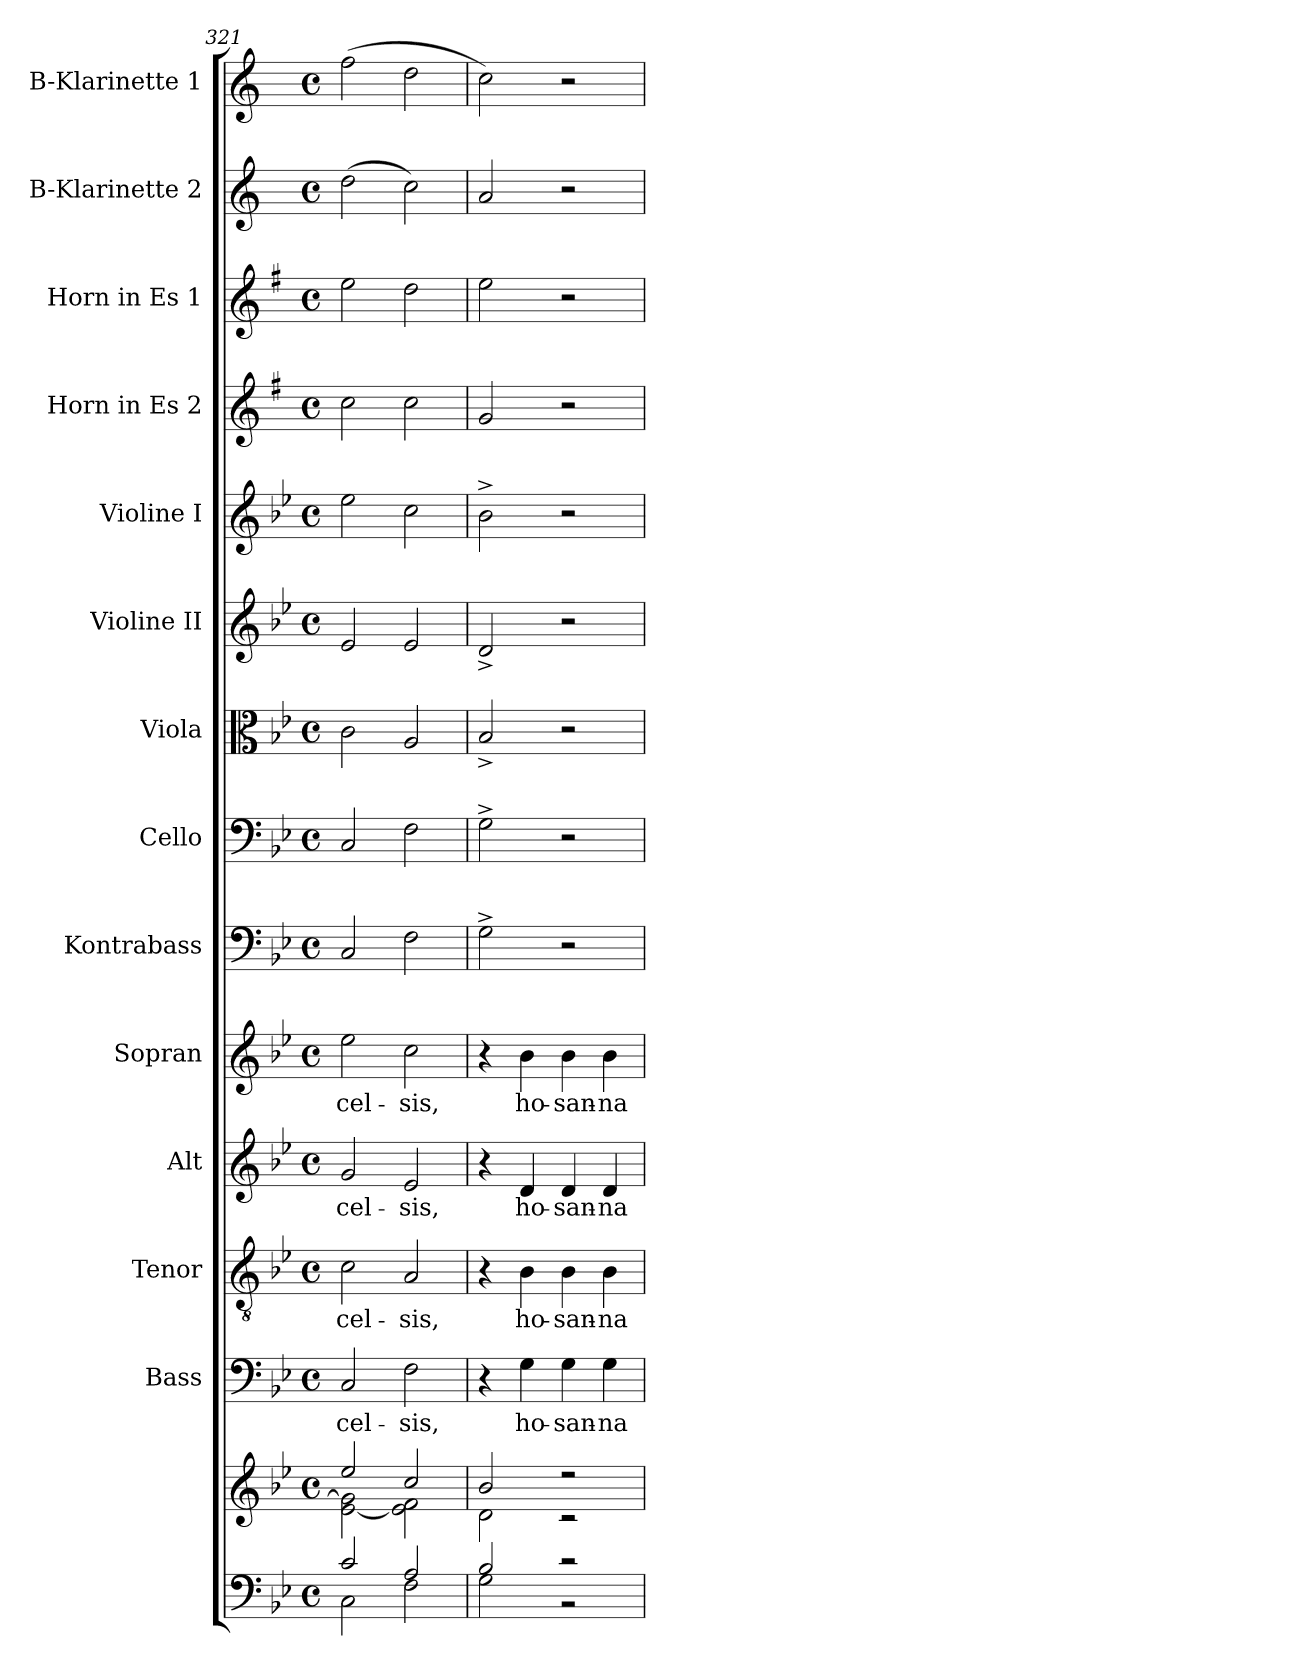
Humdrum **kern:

**kern	**kern	**kern	**text	**kern	**text	**kern	**text	**kern	**text	**kern	**kern	**kern	**kern	**kern	**kern	**kern	**kern	**kern
*part14	*part14	*part13	*part13	*part12	*part12	*part11	*part11	*part10	*part10	*part9	*part8	*part7	*part6	*part5	*part4	*part3	*part2	*part1
*staff15	*staff14	*staff13	*staff13	*staff12	*staff12	*staff11	*staff11	*staff10	*staff10	*staff9	*staff8	*staff7	*staff6	*staff5	*staff4	*staff3	*staff2	*staff1
*	*	*I"Bass	*	*I"Tenor	*	*I"Alt	*	*I"Sopran	*	*I"Kontrabass	*I"Cello	*I"Viola	*I"Violine II	*I"Violine I	*I"Horn in Es 2	*I"Horn in Es 1	*I"B-Klarinette 2	*I"B-Klarinette 1
*	*	*I'B.	*	*I'T.	*	*I'A.	*	*I'S.	*	*I'Kb.	*	*I'Vla.	*I'Vl. II	*I'Vl. I	*I'Hrn. 2	*I'Hrn. 1	*I'Kl. 2	*I'Kl. 1
*clefF4	*clefG2	*clefF4	*	*clefGv2	*	*clefG2	*	*clefG2	*	*clefF4	*clefF4	*clefC3	*clefG2	*clefG2	*clefG2	*clefG2	*clefG2	*clefG2
*	*	*	*	*	*	*	*	*	*	*ITrd7c12	*	*	*	*	*ITrd5c9	*ITrd5c9	*ITrd1c2	*ITrd1c2
*k[b-e-]	*k[b-e-]	*k[b-e-]	*	*k[b-e-]	*	*k[b-e-]	*	*k[b-e-]	*	*k[b-e-]	*k[b-e-]	*k[b-e-]	*k[b-e-]	*k[b-e-]	*k[b-e-]	*k[b-e-]	*k[b-e-]	*k[b-e-]
*B-:	*B-:	*B-:	*	*B-:	*	*B-:	*	*B-:	*	*B-:	*B-:	*B-:	*B-:	*B-:	*B-:	*B-:	*B-:	*B-:
*M4/4	*M4/4	*M4/4	*	*M4/4	*	*M4/4	*	*M4/4	*	*M4/4	*M4/4	*M4/4	*M4/4	*M4/4	*M4/4	*M4/4	*M4/4	*M4/4
*met(c)	*met(c)	*met(c)	*	*met(c)	*	*met(c)	*	*met(c)	*	*met(c)	*met(c)	*met(c)	*met(c)	*met(c)	*met(c)	*met(c)	*met(c)	*met(c)
=321	=321	=321	=321	=321	=321	=321	=321	=321	=321	=321	=321	=321	=321	=321	=321	=321	=321	=321
*^	*^	*	*	*	*	*	*	*	*	*	*	*	*	*	*	*	*	*
!	!	!	!	!	!LO:LY:b	!	!LO:LY:b	!	!LO:LY:b	!	!LO:LY:b	!	!	!	!	!	!	!	!	!
2c/	2C\	2ee-/	[<2e-\ 2g\]	2C/	-cel-	2c\	-cel-	2g/	-cel-	2ee-\	-cel-	2CC/	2C/	2c\	2e-/	2ee-\	2e-\	2g\	(>2cc\	(>2ee-\
!	!	!	!	!	!LO:LY:b	!	!LO:LY:b	!	!LO:LY:b	!	!LO:LY:b	!	!	!	!	!	!	!	!	!
2A/	2F\	2cc/	2e-\] 2f\	2F\	-sis,	2A/	-sis,	2e-/	-sis,	2cc\	-sis,	2FF\	2F\	2A/	2e-/	2cc\	2e-\	2f\	2b-\)	2cc\
=322	=322	=322	=322	=322	=322	=322	=322	=322	=322	=322	=322	=322	=322	=322	=322	=322	=322	=322	=322	=322
2B-/	2G\	2b-/	2d\	4r	.	4r	.	4r	.	4r	.	2GG^>\	2G^>\	2B-^</	2d^</	2b-^>\	2B-/	2g\	2g/	2b-\)
!	!	!	!	!	!LO:LY:b	!	!LO:LY:b	!	!LO:LY:b	!	!LO:LY:b	!	!	!	!	!	!	!	!	!
.	.	.	.	4G\	ho-	4B-\	ho-	4d/	ho-	4b-\	ho-	.	.	.	.	.	.	.	.	.
!	!	!	!	!	!LO:LY:b	!	!LO:LY:b	!	!LO:LY:b	!	!LO:LY:b	!	!	!	!	!	!	!	!	!
2r	2r	2r	2r	4G\	-san-	4B-\	-san-	4d/	-san-	4b-\	-san-	2r	2r	2r	2r	2r	2r	2r	2r	2r
!	!	!	!	!	!LO:LY:b	!	!LO:LY:b	!	!LO:LY:b	!	!LO:LY:b	!	!	!	!	!	!	!	!	!
.	.	.	.	4G\	-na	4B-\	-na	4d/	-na	4b-\	-na	.	.	.	.	.	.	.	.	.
*v	*v	*	*	*	*	*	*	*	*	*	*	*	*	*	*	*	*	*	*	*
*	*v	*v	*	*	*	*	*	*	*	*	*	*	*	*	*	*	*	*	*
=	=	=	=	=	=	=	=	=	=	=	=	=	=	=	=	=	=	=
*-	*-	*-	*-	*-	*-	*-	*-	*-	*-	*-	*-	*-	*-	*-	*-	*-	*-	*-
